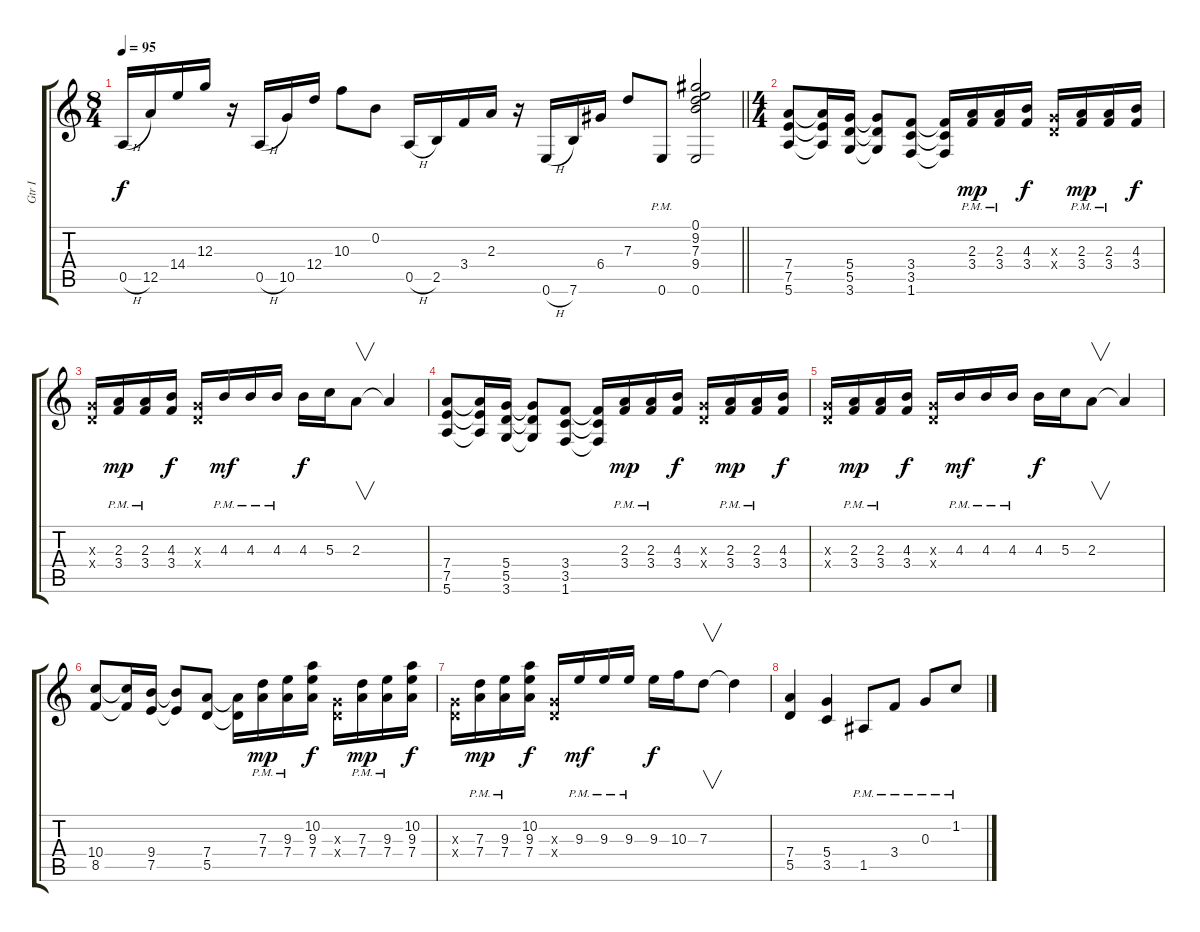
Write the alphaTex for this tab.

\track ("Gtr I" "Gtr I") {instrument electricguitarclean}
\staff {score tabs}
\tuning (E4 B3 G3 D3 A2 E2) {hide}
\ts (8 4)
\tempo 95
\clef g2
\barLineRight lightlight
\ks c
0.5{h}.16{dy f} 12.5.16 14.4.16 12.3.16 r.16 0.5{h}.16 10.5.16 12.4.16 10.3.8 0.2.8 0.5{h}.16 2.5.16 3.4.16 2.3.16 r.16 0.6{h}.16 7.6.16 6.4.16 7.3.8 0.6{pm}.8 (0.1 9.2 7.3 9.4 0.6).2 |
\ts (4 4)
(7.4 7.5 5.6).8 (7.4{t} 7.5{t} 5.6{t}).16 (5.4 5.5 3.6).16 (5.4{t} 5.5{t} 3.6{t}).8 (3.4 3.5 1.6).8 (3.4{t} 3.5{t} 1.6{t}).16 (2.3{pm} 3.4{pm}).16{dy mp} (2.3{pm} 3.4{pm}).16 (4.3 3.4).16{dy f} (0.3{x} 0.4{x}).16 (2.3{pm} 3.4{pm}).16{dy mp} (2.3{pm} 3.4{pm}).16 (4.3 3.4).16{dy f} |
(0.3{x} 0.4{x}).16 (2.3{pm} 3.4{pm}).16{dy mp} (2.3{pm} 3.4{pm}).16 (4.3 3.4).16{dy f} (0.3{x} 0.4{x}).16 4.3{pm}.16{dy mf} 4.3{pm}.16 4.3{pm}.16 4.3.16{dy f} 5.3.16 2.3.8{v} 2.3{t}.4 |
(7.4 7.5 5.6).8 (7.4{t} 7.5{t} 5.6{t}).16 (5.4 5.5 3.6).16 (5.4{t} 5.5{t} 3.6{t}).8 (3.4 3.5 1.6).8 (3.4{t} 3.5{t} 1.6{t}).16 (2.3{pm} 3.4{pm}).16{dy mp} (2.3{pm} 3.4{pm}).16 (4.3 3.4).16{dy f} (0.3{x} 0.4{x}).16 (2.3{pm} 3.4{pm}).16{dy mp} (2.3{pm} 3.4{pm}).16 (4.3 3.4).16{dy f} |
(0.3{x} 0.4{x}).16 (2.3{pm} 3.4{pm}).16{dy mp} (2.3{pm} 3.4{pm}).16 (4.3 3.4).16{dy f} (0.3{x} 0.4{x}).16 4.3{pm}.16{dy mf} 4.3{pm}.16 4.3{pm}.16 4.3.16{dy f} 5.3.16 2.3.8{v} 2.3{t}.4 |
(10.4 8.5).8 (10.4{t} 8.5{t}).16 (9.4 7.5).16 (9.4{t} 7.5{t}).8 (7.4 5.5).8 (7.4{t} 5.5{t}).16 (7.3{pm} 7.4{pm}).16{dy mp} (9.3{pm} 7.4{pm}).16 (10.2 9.3 7.4).16{dy f} (0.3{x} 0.4{x}).16 (7.3{pm} 7.4{pm}).16{dy mp} (9.3{pm} 7.4{pm}).16 (10.2 9.3 7.4).16{dy f} |
(0.3{x} 0.4{x}).16 (7.3{pm} 7.4{pm}).16{dy mp} (9.3{pm} 7.4{pm}).16 (10.2 9.3 7.4).16{dy f} (0.3{x} 0.4{x}).16 9.3{pm}.16{dy mf} 9.3{pm}.16 9.3{pm}.16 9.3.16{dy f} 10.3.16 7.3.8{v} 7.3{t}.4 |
(7.4 5.5).4 (5.4 3.5).4 1.5{pm}.8 3.4{pm}.8 0.3{pm}.8 1.2{pm}.8
